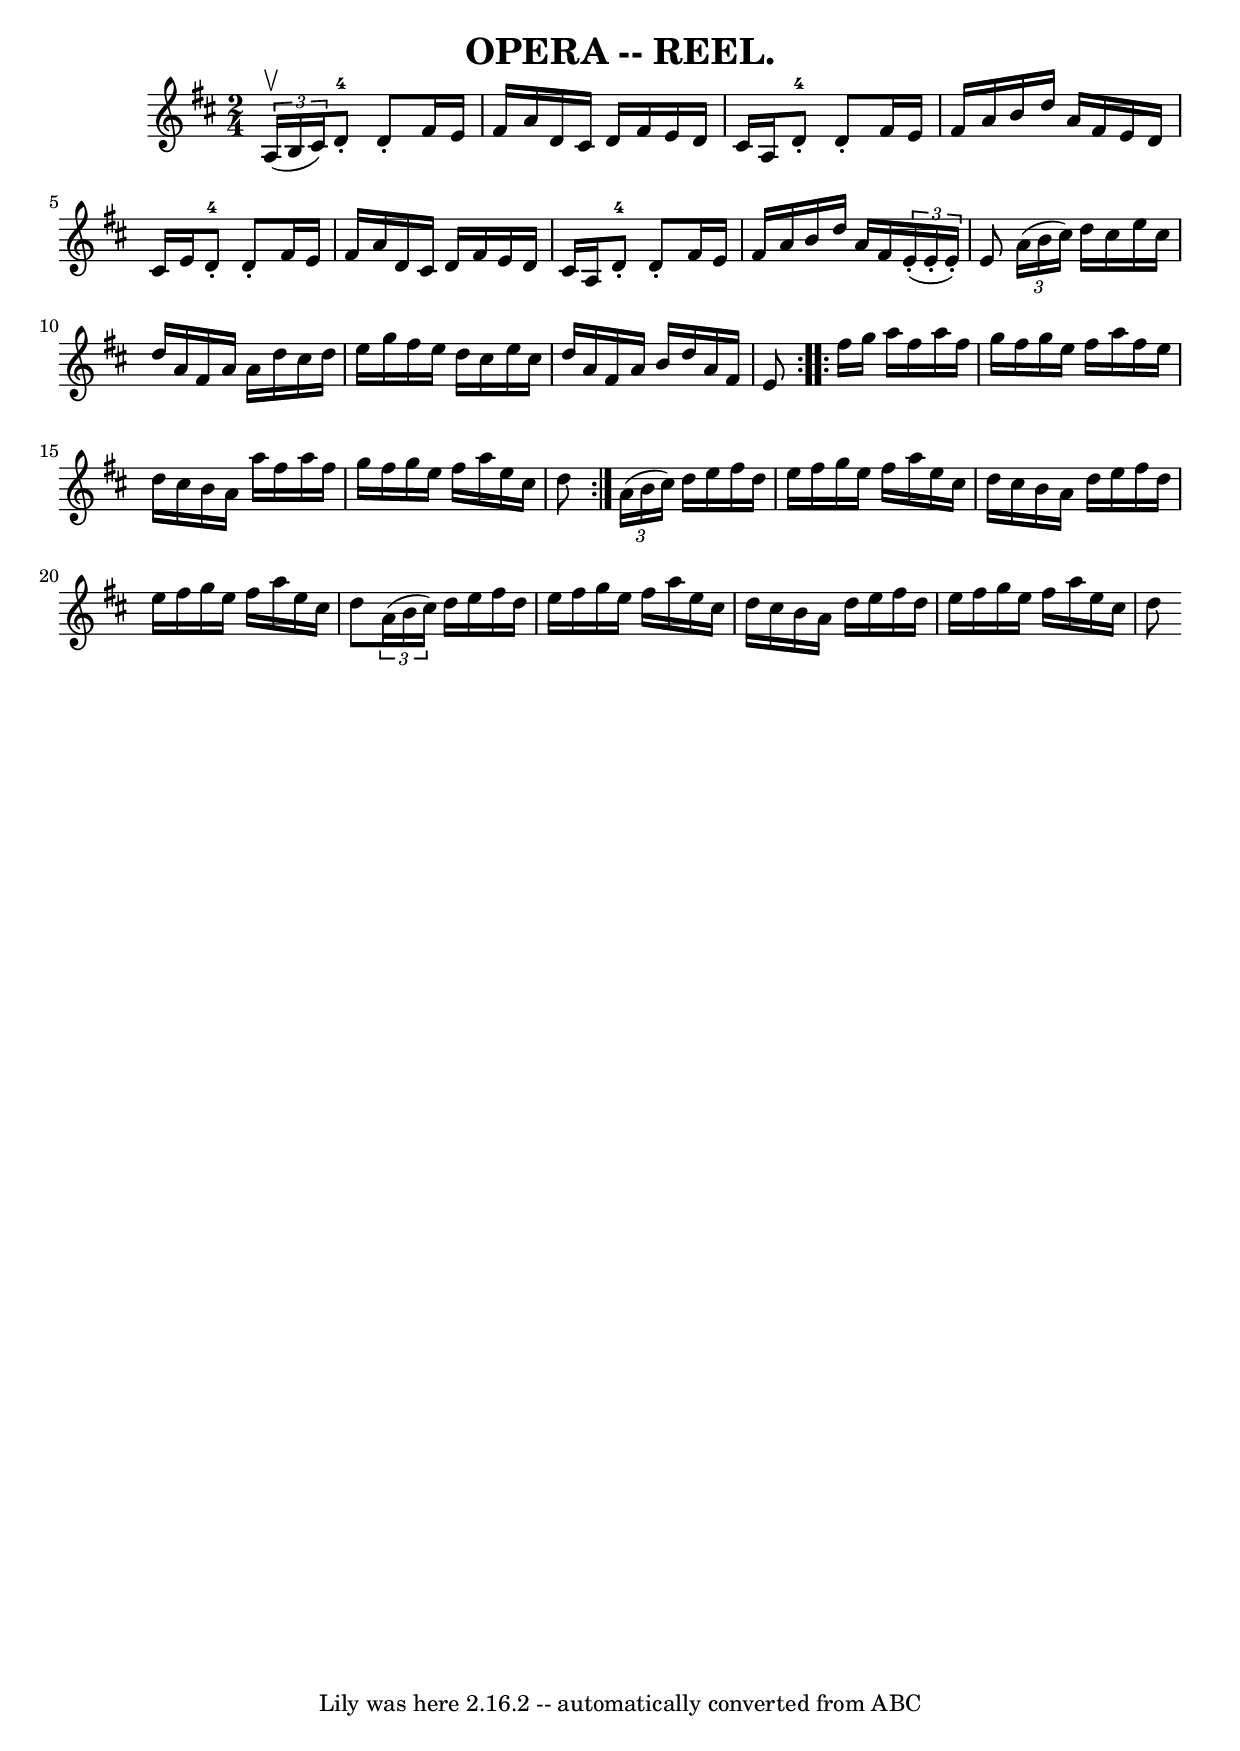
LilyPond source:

\version "2.16.2"
\include "Mammoth.ily"
\header {
  crossRefNumber = "3"
  footnotes = ""
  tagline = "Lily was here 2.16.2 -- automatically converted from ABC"
  title = "OPERA -- REEL."

}
voicedefault =  {


  \time 2/4 
  \key d \major
  \times 2/3 { a16^\upbow(b16 cis'16)  	     }   |
  d'8-4-. d'8-. fis'16 e'16 fis'16 a'16  |
     d'16 cis'16 d'16 fis'16 e'16 d'16 cis'16 a16   |
     d'8-4-. d'8-. fis'16 e'16 fis'16 a'16   |
  b'16       d''16 a'16 fis'16 e'16 d'16 cis'16 e'16   |
  d'8-4-. d'8-. fis'16 e'16 fis'16 a'16  |
  d'16 cis'16      d'16 fis'16 e'16 d'16 cis'16 a16   |
  d'8-4-. d'8-. fis'16 e'16 fis'16 a'16  |
  b'16 d''16 a'16    
  fis'16    \times 2/3 { e'16 (-. e'16-. e'16-.)  		       } e'8  \bar "| |"     

  \repeat volta 2 {
    \times 2/3 { a'16 (b'16 cis''16)  	       }  |
         d''16 cis''16 e''16 cis''16 d''16 a'16 fis'16 a'16    |
    a'16 d''16 cis''16 d''16 e''16 g''16 fis''16         e''16   |
    d''16 cis''16 e''16 cis''16 d''16 a'16         fis'16 a'16   |
    b'16 d''16 a'16 fis'16 e'8  
  }     

  \repeat volta 2 {     fis''16 g''16   |
    a''16 fis''16 a''16         fis''16 g''16 fis''16 g''16 e''16   |
    fis''16 a''16         fis''16 e''16 d''16 cis''16 b'16 a'16   |
    a''16         fis''16 a''16 fis''16 g''16 fis''16 g''16 e''16   |
    
    fis''16 a''16 e''16 cis''16 d''8  
  }     \times 2/3 { a'16 (
		     b'16 cis''16)  		   }  |
  d''16 e''16 fis''16 d''16 e''16       fis''16 g''16 e''16   |
  fis''16 a''16 e''16 cis''16       d''16 cis''16 b'16 a'16   |
  d''16 e''16 fis''16 d''16    e''16 fis''16 g''16 e''16   |
  fis''16 a''16 e''16    
  cis''16 d''8    \times 2/3 { a'16 (b'16 cis''16)  			     }  |
     d''16 e''16 fis''16 d''16 e''16 fis''16 g''16 e''16    |
  fis''16 a''16 e''16 cis''16 d''16 cis''16 b'16       a'16   |
  d''16 e''16 fis''16 d''16 e''16 fis''16       g''16 e''16   |
  fis''16 a''16 e''16 cis''16 d''8     \bar "| |"   

}

\score{
  <<

    \context Staff="default"
    {
      \voicedefault 
      
    }

  >>
  \layout {
    
  }
  \midi {
  }

}
